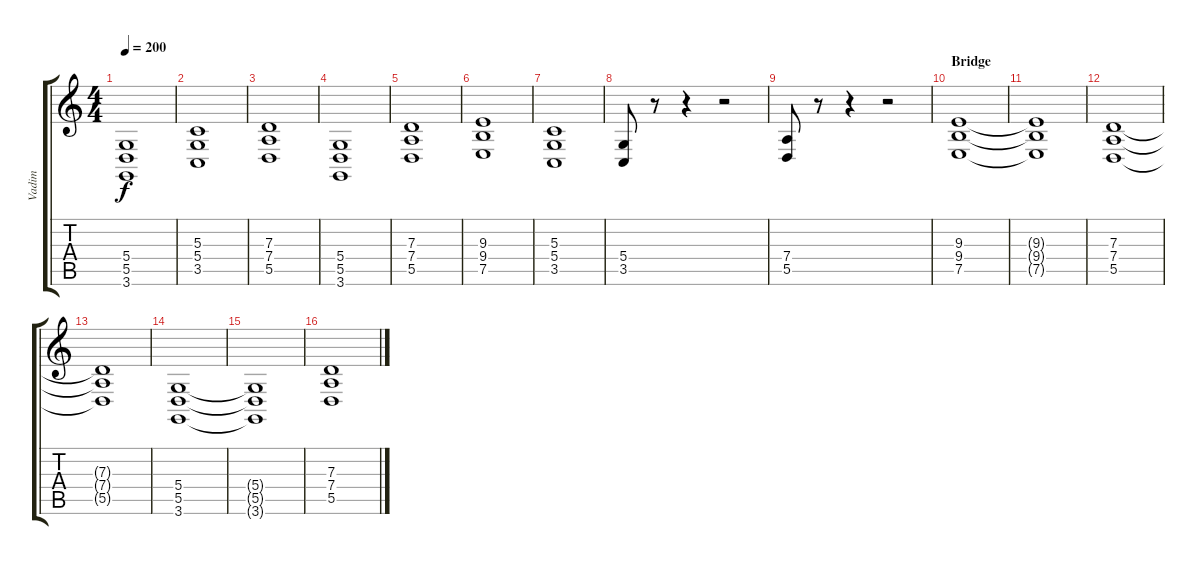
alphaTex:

\track ("Vadim" "Vadim") {instrument stringensemble1}
\staff {score tabs}
\tuning (E4 B3 G3 D3 A2 E2) {hide}
\ts (4 4)
\tempo 200
\clef g2
\ks c
(5.4{t} 5.5{t} 3.6{t}).1{dy f} |
(5.3 5.4 3.5).1 |
(7.3 7.4 5.5).1 |
(5.4 5.5 3.6).1 |
(7.3 7.4 5.5).1 |
(9.3 9.4 7.5).1 |
(5.3 5.4 3.5).1 |
(5.4 3.5).8 r.8 r.4 r.2 |
(7.4 5.5).8 r.8 r.4 r.2 |
\section ("" "Bridge")
(9.3 9.4 7.5).1 |
(9.3{t} 9.4{t} 7.5{t}).1 |
(7.3 7.4 5.5).1 |
(7.3{t} 7.4{t} 5.5{t}).1 |
(5.4 5.5 3.6).1 |
(5.4{t} 5.5{t} 3.6{t}).1 |
(7.3 7.4 5.5).1
